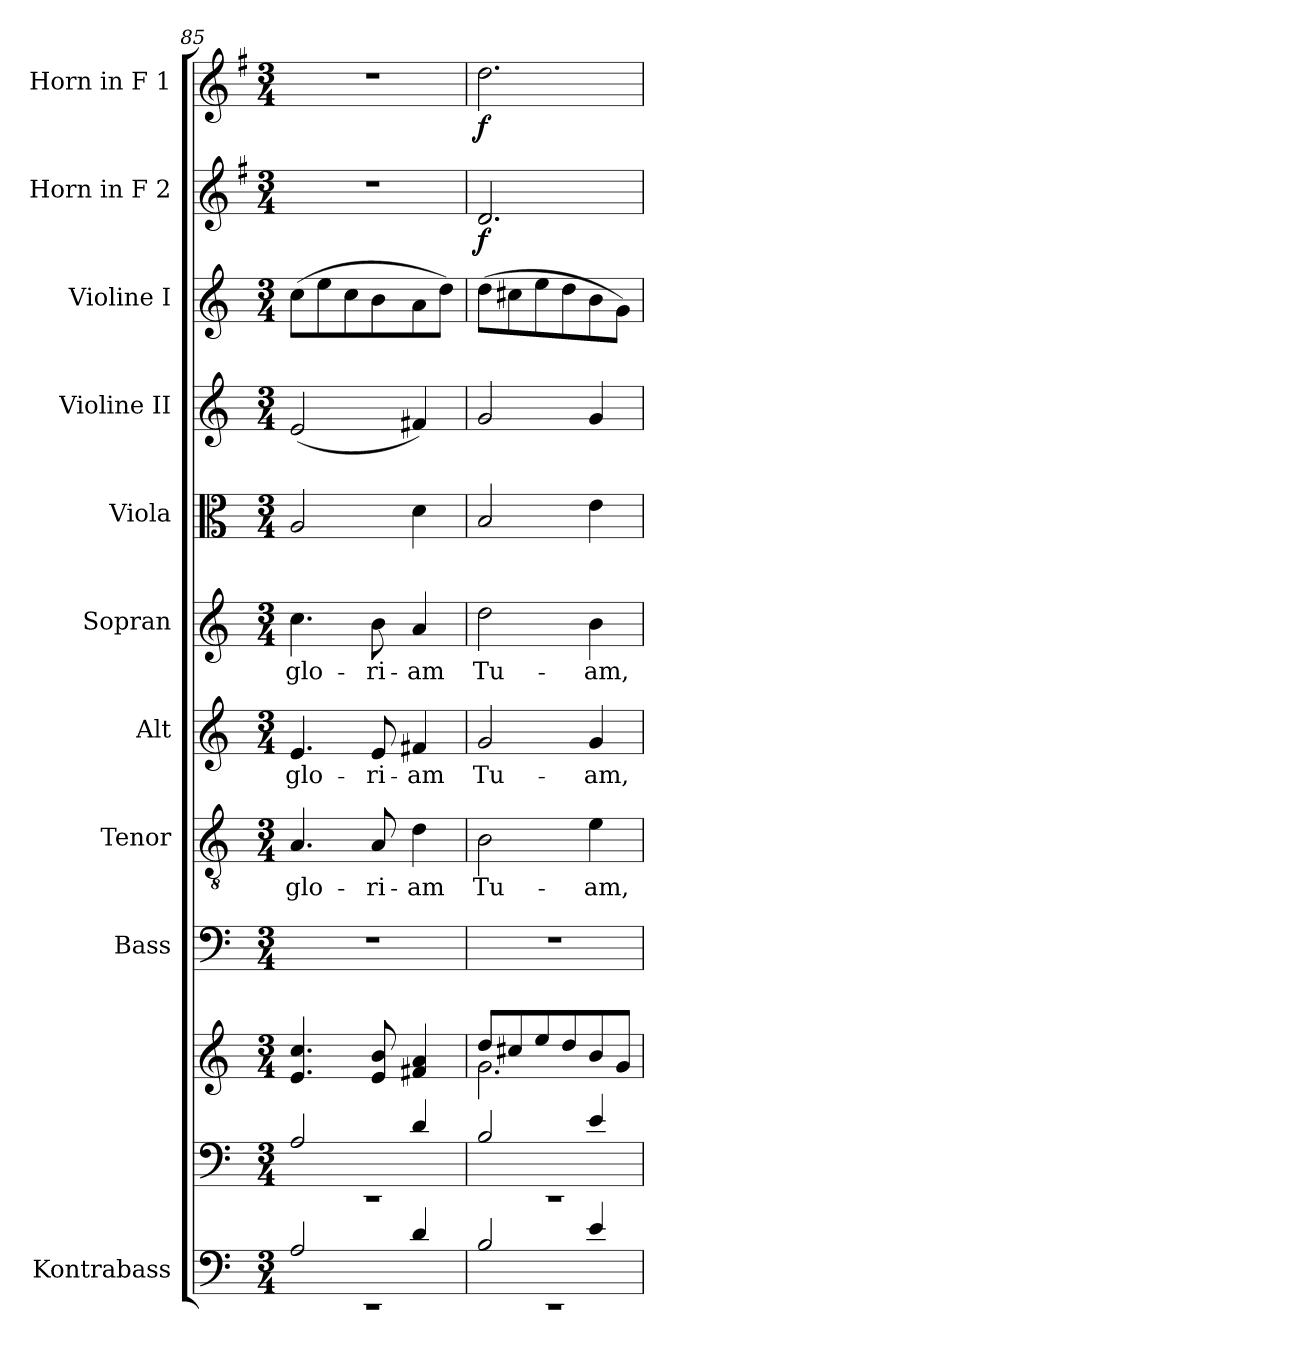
**kern	**kern	**kern	**kern	**kern	**text	**kern	**text	**kern	**text	**kern	**kern	**kern	**kern	**dynam	**kern	**dynam
*part11	*part10	*part10	*part9	*part8	*part8	*part7	*part7	*part6	*part6	*part5	*part4	*part3	*part2	*part2	*part1	*part1
*staff12	*staff11	*staff10	*staff9	*staff8	*staff8	*staff7	*staff7	*staff6	*staff6	*staff5	*staff4	*staff3	*staff2	*staff2	*staff1	*staff1
*I"Kontrabass	*	*	*I"Bass	*I"Tenor	*	*I"Alt	*	*I"Sopran	*	*I"Viola	*I"Violine II	*I"Violine I	*I"Horn in F 2	*	*I"Horn in F 1	*
*I'Kb.	*	*	*I'B	*I'T	*	*I'A	*	*I'S	*	*I'Vla.	*I'Vl. II	*I'Vl. I	*I'Hrn. 2	*	*I'Hrn. 1	*
*clefF4	*clefF4	*clefG2	*clefF4	*clefGv2	*	*clefG2	*	*clefG2	*	*clefC3	*clefG2	*clefG2	*clefG2	*	*clefG2	*
*ITrd7c12	*	*	*	*	*	*	*	*	*	*	*	*	*ITrd4c7	*	*ITrd4c7	*
*k[]	*k[]	*k[]	*k[]	*k[]	*	*k[]	*	*k[]	*	*k[]	*k[]	*k[]	*k[]	*	*k[]	*
*C:	*C:	*C:	*C:	*C:	*	*C:	*	*C:	*	*C:	*C:	*C:	*C:	*	*C:	*
*M3/4	*M3/4	*M3/4	*M3/4	*M3/4	*	*M3/4	*	*M3/4	*	*M3/4	*M3/4	*M3/4	*M3/4	*	*M3/4	*
=85	=85	=85	=85	=85	=85	=85	=85	=85	=85	=85	=85	=85	=85	=85	=85	=85
*^	*^	*	*	*	*	*	*	*	*	*	*	*	*	*	*	*
!	!LO:N:vis=1	!	!LO:N:vis=1	!	!	!	!LO:LY:b	!	!LO:LY:b	!	!LO:LY:b	!	!	!	!	!	!	!
2AA/	2.rEE	2A/	2.rEE	4.e/ 4.cc/	2.r	4.A/	glo-	4.e/	glo-	4.cc\	glo-	2A/	(<2e/	(>8cc\L	2.r	.	2.r	.
.	.	.	.	.	.	.	.	.	.	.	.	.	.	8ee\	.	.	.	.
.	.	.	.	.	.	.	.	.	.	.	.	.	.	8cc\	.	.	.	.
!	!	!	!	!	!	!	!LO:LY:b	!	!LO:LY:b	!	!LO:LY:b	!	!	!	!	!	!	!
.	.	.	.	8e/ 8b/	.	8A/	-ri-	8e/	-ri-	8b\	-ri-	.	.	8b\	.	.	.	.
!	!	!	!	!	!	!	!LO:LY:b	!	!LO:LY:b	!	!LO:LY:b	!	!	!	!	!	!	!
4D/	.	4d/	.	4f#X/ 4a/	.	4d\	-am	4f#X/	-am	4a/	-am	4d\	4f#X/)	8a\	.	.	.	.
.	.	.	.	.	.	.	.	.	.	.	.	.	.	8dd\J)	.	.	.	.
!!LO:PB:g=z
=86	=86	=86	=86	=86	=86	=86	=86	=86	=86	=86	=86	=86	=86	=86	=86	=86	=86	=86
!	!LO:N:vis=1	!	!LO:N:vis=1	!	!	!	!LO:LY:b	!	!LO:LY:b	!	!LO:LY:b	!	!	!	!	!LO:DY:b	!	!LO:DY:b
*	*	*	*	*^	*	*	*	*	*	*	*	*	*	*	*	*	*	*
2BB/	2.rEE	2B/	2.rEE	8dd/L	2.g\	2.r	2B\	Tu-	2g/	Tu-	2dd\	Tu-	2B/	2g/	(>8dd\L	2.G/	f	2.g\	f
.	.	.	.	8cc#X/	.	.	.	.	.	.	.	.	.	.	8cc#X\	.	.	.	.
.	.	.	.	8ee/	.	.	.	.	.	.	.	.	.	.	8ee\	.	.	.	.
.	.	.	.	8dd/	.	.	.	.	.	.	.	.	.	.	8dd\	.	.	.	.
!	!	!	!	!	!	!	!	!LO:LY:b	!	!LO:LY:b	!	!LO:LY:b	!	!	!	!	!	!	!
4E/	.	4e/	.	8b/	.	.	4e\	-am,	4g/	-am,	4b\	-am,	4e\	4g/	8b\	.	.	.	.
.	.	.	.	8g/J	.	.	.	.	.	.	.	.	.	.	8g\J)	.	.	.	.
*v	*v	*	*	*	*	*	*	*	*	*	*	*	*	*	*	*	*	*	*
*	*v	*v	*	*	*	*	*	*	*	*	*	*	*	*	*	*	*	*
*	*	*v	*v	*	*	*	*	*	*	*	*	*	*	*	*	*	*
=	=	=	=	=	=	=	=	=	=	=	=	=	=	=	=	=
*-	*-	*-	*-	*-	*-	*-	*-	*-	*-	*-	*-	*-	*-	*-	*-	*-
